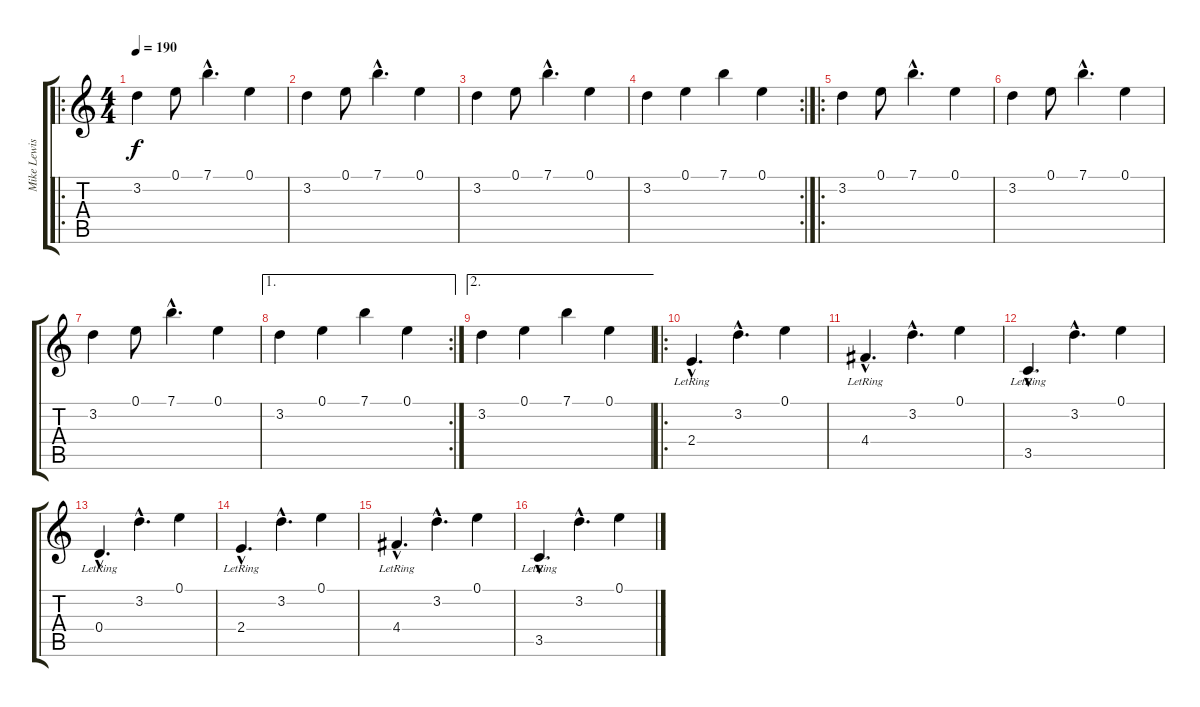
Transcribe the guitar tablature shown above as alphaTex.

\track ("Mike Lewis" "Mike Lewis") {instrument electricguitarclean}
\staff {score tabs}
\tuning (E4 B3 G3 D3 A2 E2) {hide}
\ro
\ts (4 4)
\tempo 190
\clef g2
\ks c
3.2.4{dy f} 0.1.8 7.1{hac}.4{d} 0.1.4 |
3.2.4 0.1.8 7.1{hac}.4{d} 0.1.4 |
3.2.4 0.1.8 7.1{hac}.4{d} 0.1.4 |
\rc 2
3.2.4 0.1.4 7.1.4 0.1.4 |
\ro
3.2.4 0.1.8 7.1{hac}.4{d} 0.1.4 |
3.2.4 0.1.8 7.1{hac}.4{d} 0.1.4 |
3.2.4 0.1.8 7.1{hac}.4{d} 0.1.4 |
\ae 1
\rc 2
3.2.4 0.1.4 7.1.4 0.1.4 |
\ae 2
3.2.4 0.1.4 7.1.4 0.1.4 |
\ro
2.4{hac lr}.4{d volume 11 instrument distortionguitar} 3.2{hac}.4{d} 0.1.4 |
4.4{hac lr}.4{d} 3.2{hac}.4{d} 0.1.4 |
3.5{hac lr}.4{d} 3.2{hac}.4{d} 0.1.4 |
0.4{hac lr}.4{d} 3.2{hac}.4{d} 0.1.4 |
2.4{hac lr}.4{d} 3.2{hac}.4{d} 0.1.4 |
4.4{hac lr}.4{d} 3.2{hac}.4{d} 0.1.4 |
3.5{hac lr}.4{d} 3.2{hac}.4{d} 0.1.4
